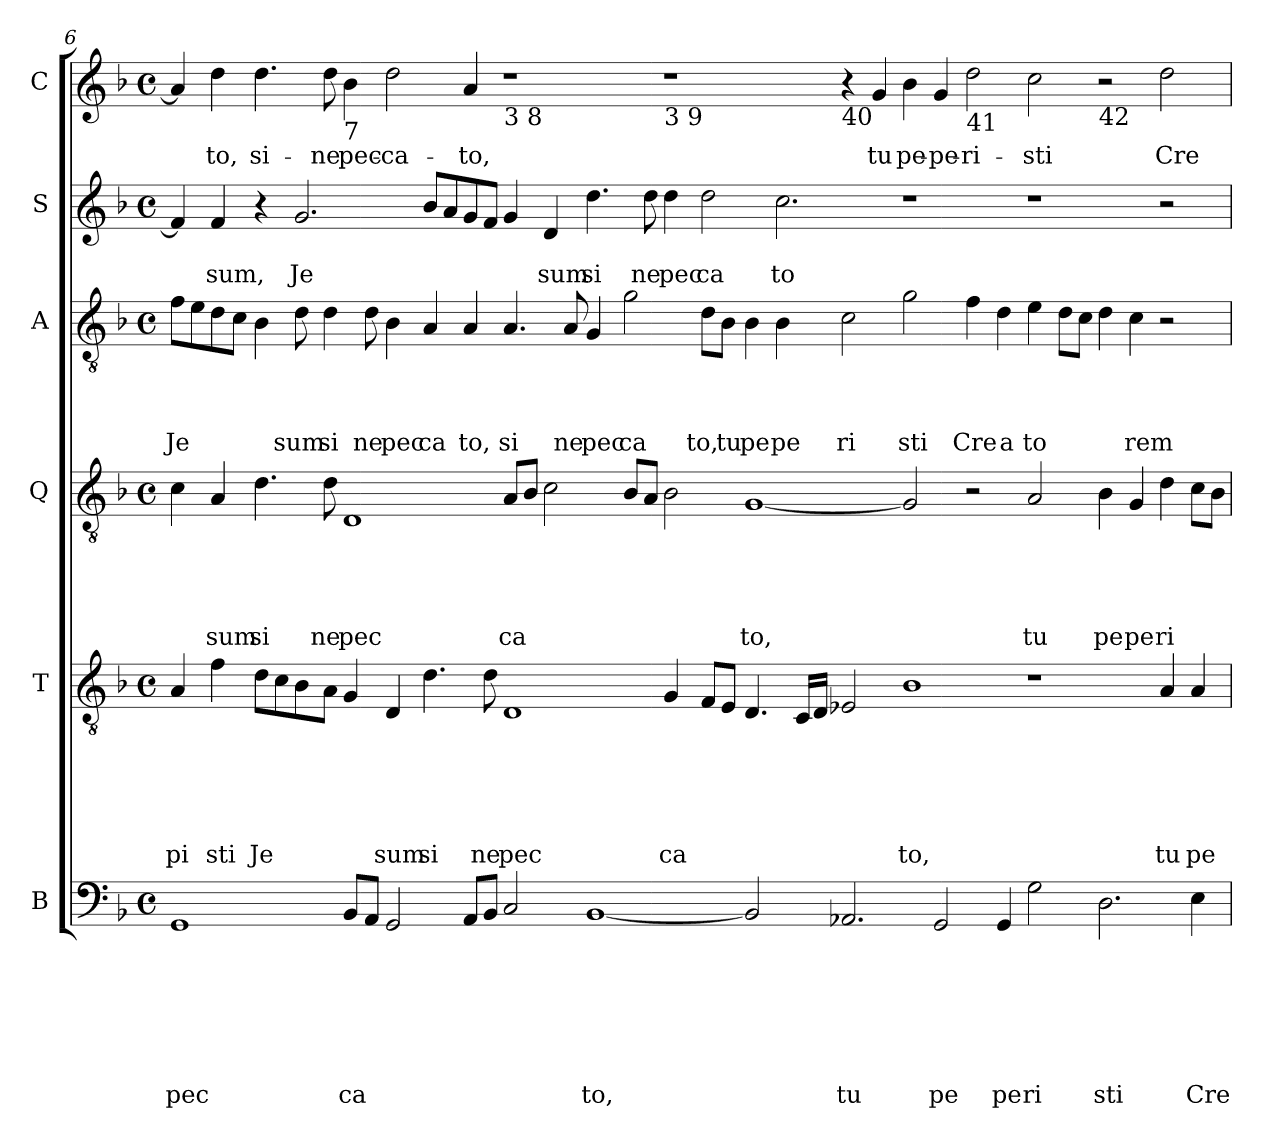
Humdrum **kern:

**kern	**text	**text	**text	**text	**text	**text	**text	**kern	**text	**text	**text	**text	**text	**text	**kern	**text	**text	**text	**text	**text	**kern	**text	**text	**text	**text	**kern	**text	**text	**kern	**text
*part6	*part6	*part6	*part6	*part6	*part6	*part6	*part6	*part5	*part5	*part5	*part5	*part5	*part5	*part5	*part4	*part4	*part4	*part4	*part4	*part4	*part3	*part3	*part3	*part3	*part3	*part2	*part2	*part2	*part1	*part1
*staff6	*staff6	*staff6	*staff6	*staff6	*staff6	*staff6	*staff6	*staff5	*staff5	*staff5	*staff5	*staff5	*staff5	*staff5	*staff4	*staff4	*staff4	*staff4	*staff4	*staff4	*staff3	*staff3	*staff3	*staff3	*staff3	*staff2	*staff2	*staff2	*staff1	*staff1
*I"B	*	*	*	*	*	*	*	*I"T	*	*	*	*	*	*	*I"Q	*	*	*	*	*	*I"A	*	*	*	*	*I"S	*	*	*I"C	*
*I'B	*	*	*	*	*	*	*	*I'T	*	*	*	*	*	*	*I'Q	*	*	*	*	*	*I'A	*	*	*	*	*I'S	*	*	*I'C	*
!!LO:PB:g=z
*clefF4	*	*	*	*	*	*	*	*clefGv2	*	*	*	*	*	*	*clefGv2	*	*	*	*	*	*clefGv2	*	*	*	*	*clefG2	*	*	*clefG2	*
*k[b-]	*	*	*	*	*	*	*	*k[b-]	*	*	*	*	*	*	*k[b-]	*	*	*	*	*	*k[b-]	*	*	*	*	*k[b-]	*	*	*k[b-]	*
*F:	*	*	*	*	*	*	*	*F:	*	*	*	*	*	*	*F:	*	*	*	*	*	*F:	*	*	*	*	*F:	*	*	*F:	*
*M4/4	*	*	*	*	*	*	*	*M4/4	*	*	*	*	*	*	*M4/4	*	*	*	*	*	*M4/4	*	*	*	*	*M4/4	*	*	*M4/4	*
*met(c)	*	*	*	*	*	*	*	*met(c)	*	*	*	*	*	*	*met(c)	*	*	*	*	*	*met(c)	*	*	*	*	*met(c)	*	*	*met(c)	*
=6	=6	=6	=6	=6	=6	=6	=6	=6	=6	=6	=6	=6	=6	=6	=6	=6	=6	=6	=6	=6	=6	=6	=6	=6	=6	=6	=6	=6	=6	=6
!	!	!	!	!	!	!	!LO:LY:b	!	!	!	!	!	!	!LO:LY:b	!	!	!	!	!	!	!	!	!	!	!LO:LY:b	!	!	!	!	!
1GG	.	.	.	.	.	.	pec	4A/	.	.	.	.	.	pi	4c\	.	.	.	.	.	8f\L	.	.	.	Je	4f/]	.	.	4a/]	.
.	.	.	.	.	.	.	.	.	.	.	.	.	.	.	.	.	.	.	.	.	8e\	.	.	.	.	.	.	.	.	.
!	!	!	!	!	!	!	!	!	!	!	!	!	!	!LO:LY:b	!	!	!	!	!	!LO:LY:b	!	!	!	!	!	!	!	!LO:LY:b	!	!LO:LY:b
.	.	.	.	.	.	.	.	4f\	.	.	.	.	.	sti	4A/	.	.	.	.	sum	8d\	.	.	.	.	4f/	.	sum,	4dd\	to,
.	.	.	.	.	.	.	.	.	.	.	.	.	.	.	.	.	.	.	.	.	8c\J	.	.	.	.	.	.	.	.	.
!	!	!	!	!	!	!	!	!	!	!	!	!	!	!LO:LY:b	!	!	!	!	!	!LO:LY:b	!	!	!	!	!	!	!	!	!	!LO:LY:b
.	.	.	.	.	.	.	.	8d\L	.	.	.	.	.	Je	4.d\	.	.	.	.	si	4B-\	.	.	.	.	4r	.	.	4.dd\	si-
.	.	.	.	.	.	.	.	8c\	.	.	.	.	.	.	.	.	.	.	.	.	.	.	.	.	.	.	.	.	.	.
!	!	!	!	!	!	!	!	!	!	!	!	!	!	!	!	!	!	!	!	!	!	!	!	!	!LO:LY:b	!	!	!LO:LY:b	!	!
.	.	.	.	.	.	.	.	8B-\	.	.	.	.	.	.	.	.	.	.	.	.	8d\	.	.	.	sum	2.g/	.	Je	.	.
!	!	!	!	!	!	!	!	!	!	!	!	!	!	!	!	!	!	!	!	!LO:LY:b	!	!	!	!	!LO:LY:b	!	!	!	!	!LO:LY:b
.	.	.	.	.	.	.	.	8A\J	.	.	.	.	.	.	8d\	.	.	.	.	ne	4d\	.	.	.	si	.	.	.	8dd>\	-ne
!	!	!	!	!	!	!	!	!	!	!	!	!	!	!	!	!	!	!	!	!	!	!	!	!	!	!	!	!	!LO:TX:b:t=7	!
!	!	!	!	!	!	!	!LO:LY:b	!	!	!	!	!	!	!	!	!	!	!	!	!LO:LY:b	!	!	!	!	!	!	!	!	!	!LO:LY:b
8BB-/L	.	.	.	.	.	.	ca	4G/	.	.	.	.	.	.	1D	.	.	.	.	pec	.	.	.	.	.	.	.	.	4b-\	pec-
!	!	!	!	!	!	!	!	!	!	!	!	!	!	!	!	!	!	!	!	!	!	!	!	!	!LO:LY:b	!	!	!	!	!
8AA/J	.	.	.	.	.	.	.	.	.	.	.	.	.	.	.	.	.	.	.	.	8d\	.	.	.	ne	.	.	.	.	.
!	!	!	!	!	!	!	!	!	!	!	!	!	!	!LO:LY:b	!	!	!	!	!	!	!	!	!	!	!LO:LY:b	!	!	!	!	!LO:LY:b
2GG/	.	.	.	.	.	.	.	4D/	.	.	.	.	.	sum	.	.	.	.	.	.	4B-\	.	.	.	pec	.	.	.	2dd\	-ca-
!	!	!	!	!	!	!	!	!	!	!	!	!	!	!LO:LY:b	!	!	!	!	!	!	!	!	!	!	!LO:LY:b	!	!	!	!	!
.	.	.	.	.	.	.	.	4.d\	.	.	.	.	.	si	.	.	.	.	.	.	4A/	.	.	.	ca	8b-/L	.	.	.	.
.	.	.	.	.	.	.	.	.	.	.	.	.	.	.	.	.	.	.	.	.	.	.	.	.	.	8a/	.	.	.	.
!	!	!	!	!	!	!	!	!	!	!	!	!	!	!	!	!	!	!	!	!	!	!	!	!	!LO:LY:b	!	!	!	!	!LO:LY:b
8AA/L	.	.	.	.	.	.	.	.	.	.	.	.	.	.	.	.	.	.	.	.	4A/	.	.	.	to,	8g/	.	.	4a/	-to,
!	!	!	!	!	!	!	!	!	!	!	!	!	!	!LO:LY:b	!	!	!	!	!	!	!	!	!	!	!	!	!	!	!	!
8BB-/J	.	.	.	.	.	.	.	8d\	.	.	.	.	.	ne	.	.	.	.	.	.	.	.	.	.	.	8f/J	.	.	.	.
!	!	!	!	!	!	!	!	!	!	!	!	!	!	!	!	!	!	!	!	!	!	!	!	!	!	!	!	!	!LO:TX:b:t=3 8	!
!	!	!	!	!	!	!	!	!	!	!	!	!	!	!LO:LY:b	!	!	!	!	!	!LO:LY:b	!	!	!	!	!LO:LY:b	!	!	!	!	!
2C/	.	.	.	.	.	.	.	1D	.	.	.	.	.	pec	8A/L	.	.	.	.	ca	4.A/	.	.	.	si	4g/	.	.	1r	.
.	.	.	.	.	.	.	.	.	.	.	.	.	.	.	8B-/J	.	.	.	.	.	.	.	.	.	.	.	.	.	.	.
!	!	!	!	!	!	!	!	!	!	!	!	!	!	!	!	!	!	!	!	!	!	!	!	!	!	!	!	!LO:LY:b	!	!
.	.	.	.	.	.	.	.	.	.	.	.	.	.	.	2c\	.	.	.	.	.	.	.	.	.	.	4d/	.	sum	.	.
!	!	!	!	!	!	!	!	!	!	!	!	!	!	!	!	!	!	!	!	!	!	!	!	!	!LO:LY:b	!	!	!	!	!
.	.	.	.	.	.	.	.	.	.	.	.	.	.	.	.	.	.	.	.	.	8A/	.	.	.	ne	.	.	.	.	.
!	!	!	!	!	!	!	!LO:LY:b	!	!	!	!	!	!	!	!	!	!	!	!	!	!	!	!	!	!LO:LY:b	!	!	!LO:LY:b	!	!
[<1BB-	.	.	.	.	.	.	to,	.	.	.	.	.	.	.	.	.	.	.	.	.	4G/	.	.	.	pec	4.dd\	.	si	.	.
!	!	!	!	!	!	!	!	!	!	!	!	!	!	!	!	!	!	!	!	!	!	!	!	!	!LO:LY:b	!	!	!	!	!
.	.	.	.	.	.	.	.	.	.	.	.	.	.	.	8B-/L	.	.	.	.	.	2g\	.	.	.	ca	.	.	.	.	.
!	!	!	!	!	!	!	!	!	!	!	!	!	!	!	!	!	!	!	!	!	!	!	!	!	!	!	!	!LO:LY:b	!	!
.	.	.	.	.	.	.	.	.	.	.	.	.	.	.	8A/J	.	.	.	.	.	.	.	.	.	.	8dd\	.	ne	.	.
!	!	!	!	!	!	!	!	!	!	!	!	!	!	!	!	!	!	!	!	!	!	!	!	!	!	!	!	!	!LO:TX:b:t=3 9	!
!	!	!	!	!	!	!	!	!	!	!	!	!	!	!LO:LY:b	!	!	!	!	!	!	!	!	!	!	!	!	!	!LO:LY:b	!	!
.	.	.	.	.	.	.	.	4G/	.	.	.	.	.	ca	2B-\	.	.	.	.	.	.	.	.	.	.	4dd\	.	pec	1r	.
!	!	!	!	!	!	!	!	!	!	!	!	!	!	!	!	!	!	!	!	!	!	!	!	!	!LO:LY:b	!	!	!LO:LY:b	!	!
.	.	.	.	.	.	.	.	8F/L	.	.	.	.	.	.	.	.	.	.	.	.	8d\L	.	.	.	to,	2dd\	.	ca	.	.
!	!	!	!	!	!	!	!	!	!	!	!	!	!	!	!	!	!	!	!	!	!	!	!	!	!LO:LY:b	!	!	!	!	!
.	.	.	.	.	.	.	.	8E/J	.	.	.	.	.	.	.	.	.	.	.	.	8B-\J	.	.	.	tu	.	.	.	.	.
!	!	!	!	!	!	!	!	!	!	!	!	!	!	!	!	!	!	!	!	!LO:LY:b	!	!	!	!	!LO:LY:b	!	!	!	!	!
2BB-/]	.	.	.	.	.	.	.	4.D/	.	.	.	.	.	.	[<1G	.	.	.	.	to,	4B-\	.	.	.	pe	.	.	.	.	.
!	!	!	!	!	!	!	!	!	!	!	!	!	!	!	!	!	!	!	!	!	!	!	!	!	!LO:LY:b	!	!	!LO:LY:b	!	!
.	.	.	.	.	.	.	.	.	.	.	.	.	.	.	.	.	.	.	.	.	4B-\	.	.	.	pe	2.cc\	.	to	.	.
.	.	.	.	.	.	.	.	16C/LL	.	.	.	.	.	.	.	.	.	.	.	.	.	.	.	.	.	.	.	.	.	.
.	.	.	.	.	.	.	.	16D/JJ	.	.	.	.	.	.	.	.	.	.	.	.	.	.	.	.	.	.	.	.	.	.
!	!	!	!	!	!	!	!	!	!	!	!	!	!	!	!	!	!	!	!	!	!	!	!	!	!	!	!	!	!LO:TX:b:t=40	!
!	!	!	!	!	!	!	!LO:LY:b	!	!	!	!	!	!	!	!	!	!	!	!	!	!	!	!	!	!LO:LY:b	!	!	!	!	!
2.AA-X/	.	.	.	.	.	.	tu	2E-X/	.	.	.	.	.	.	.	.	.	.	.	.	2c\	.	.	.	ri	.	.	.	4r	.
!	!	!	!	!	!	!	!	!	!	!	!	!	!	!	!	!	!	!	!	!	!	!	!	!	!	!	!	!	!	!LO:LY:b
.	.	.	.	.	.	.	.	.	.	.	.	.	.	.	.	.	.	.	.	.	.	.	.	.	.	.	.	.	4g/	tu
!	!	!	!	!	!	!	!	!	!	!	!	!	!	!LO:LY:b	!	!	!	!	!	!	!	!	!	!	!LO:LY:b	!	!	!	!	!LO:LY:b
.	.	.	.	.	.	.	.	1B-	.	.	.	.	.	to,	2G/]	.	.	.	.	.	2g\	.	.	.	sti	1r	.	.	4b-\	pe-
!	!	!	!	!	!	!	!LO:LY:b	!	!	!	!	!	!	!	!	!	!	!	!	!	!	!	!	!	!	!	!	!	!	!LO:LY:b
2GG/	.	.	.	.	.	.	pe	.	.	.	.	.	.	.	.	.	.	.	.	.	.	.	.	.	.	.	.	.	4g/	-pe-
!	!	!	!	!	!	!	!	!	!	!	!	!	!	!	!	!	!	!	!	!	!	!	!	!	!	!	!	!	!LO:TX:b:t=41	!
!	!	!	!	!	!	!	!	!	!	!	!	!	!	!	!	!	!	!	!	!	!	!	!	!	!LO:LY:b	!	!	!	!	!LO:LY:b
.	.	.	.	.	.	.	.	.	.	.	.	.	.	.	2r	.	.	.	.	.	4f\	.	.	.	Cre	.	.	.	2dd\	-ri-
!	!	!	!	!	!	!	!LO:LY:b	!	!	!	!	!	!	!	!	!	!	!	!	!	!	!	!	!	!LO:LY:b	!	!	!	!	!
4GG/	.	.	.	.	.	.	pe	.	.	.	.	.	.	.	.	.	.	.	.	.	4d\	.	.	.	a	.	.	.	.	.
!	!	!	!	!	!	!	!LO:LY:b	!	!	!	!	!	!	!	!	!	!	!	!	!LO:LY:b	!	!	!	!	!LO:LY:b	!	!	!	!	!LO:LY:b
2G\	.	.	.	.	.	.	ri	1r	.	.	.	.	.	.	2A/	.	.	.	.	tu	4e\	.	.	.	to	1r	.	.	2cc\	-sti
.	.	.	.	.	.	.	.	.	.	.	.	.	.	.	.	.	.	.	.	.	8d\L	.	.	.	.	.	.	.	.	.
.	.	.	.	.	.	.	.	.	.	.	.	.	.	.	.	.	.	.	.	.	8c\J	.	.	.	.	.	.	.	.	.
!	!	!	!	!	!	!	!	!	!	!	!	!	!	!	!	!	!	!	!	!	!	!	!	!	!	!	!	!	!LO:TX:b:t=42	!
!	!	!	!	!	!	!	!LO:LY:b	!	!	!	!	!	!	!	!	!	!	!	!	!LO:LY:b	!	!	!	!	!	!	!	!	!	!
2.D\	.	.	.	.	.	.	sti	.	.	.	.	.	.	.	4B-\	.	.	.	.	pe	4d\	.	.	.	.	.	.	.	2r	.
!	!	!	!	!	!	!	!	!	!	!	!	!	!	!	!	!	!	!	!	!LO:LY:b	!	!	!	!	!LO:LY:b	!	!	!	!	!
.	.	.	.	.	.	.	.	.	.	.	.	.	.	.	4G/	.	.	.	.	pe	4c\	.	.	.	rem	.	.	.	.	.
!	!	!	!	!	!	!	!	!	!	!	!	!	!	!LO:LY:b	!	!	!	!	!	!LO:LY:b	!	!	!	!	!	!	!	!	!	!LO:LY:b
.	.	.	.	.	.	.	.	4A/	.	.	.	.	.	tu	4d\	.	.	.	.	ri	2r	.	.	.	.	2r	.	.	2dd\	Cre-
!	!	!	!	!	!	!	!LO:LY:b	!	!	!	!	!	!	!LO:LY:b	!	!	!	!	!	!	!	!	!	!	!	!	!	!	!	!
4E\	.	.	.	.	.	.	Cre	4A/	.	.	.	.	.	pe	8c\L	.	.	.	.	.	.	.	.	.	.	.	.	.	.	.
.	.	.	.	.	.	.	.	.	.	.	.	.	.	.	8B-\J	.	.	.	.	.	.	.	.	.	.	.	.	.	.	.
=	=	=	=	=	=	=	=	=	=	=	=	=	=	=	=	=	=	=	=	=	=	=	=	=	=	=	=	=	=	=
*-	*-	*-	*-	*-	*-	*-	*-	*-	*-	*-	*-	*-	*-	*-	*-	*-	*-	*-	*-	*-	*-	*-	*-	*-	*-	*-	*-	*-	*-	*-
